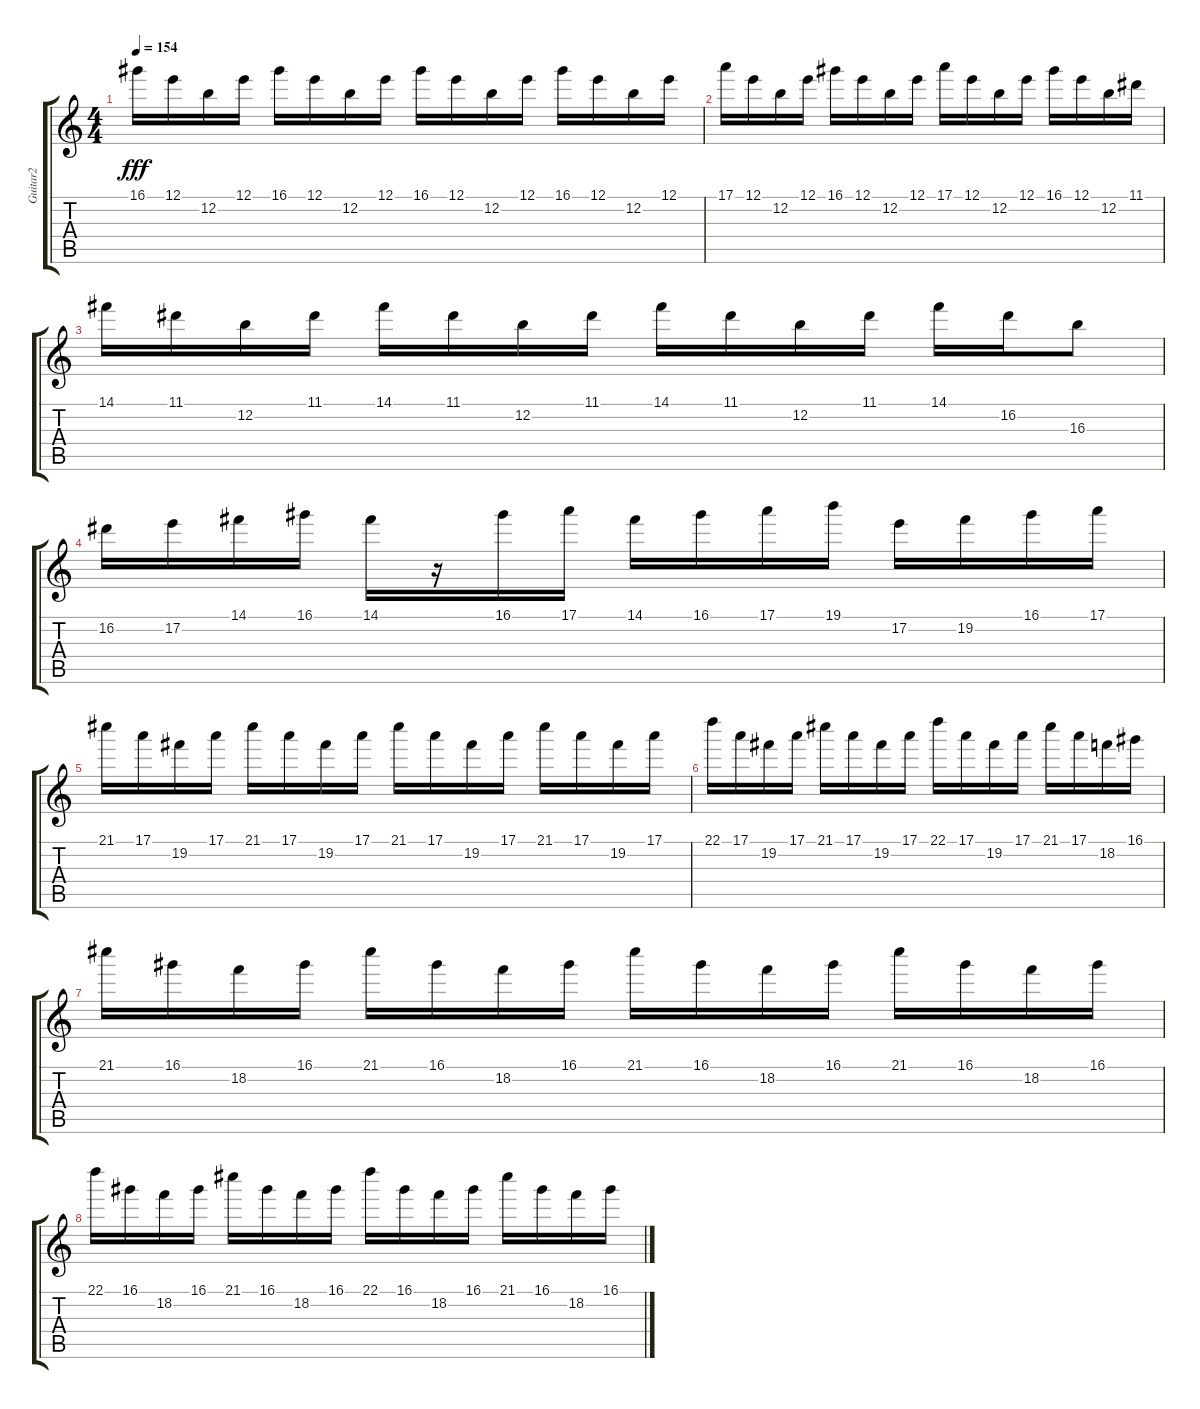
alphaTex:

\track ("Guitar2" "Guitar2") {instrument distortionguitar}
\staff {score tabs}
\tuning (E4 B3 G3 D3 A2 E2) {hide}
\ts (4 4)
\tempo 154
\clef g2
\ks c
16.1.16{dy fff} 12.1.16 12.2.16 12.1.16 16.1.16 12.1.16 12.2.16 12.1.16 16.1.16 12.1.16 12.2.16 12.1.16 16.1.16 12.1.16 12.2.16 12.1.16 |
17.1.16 12.1.16 12.2.16 12.1.16 16.1.16 12.1.16 12.2.16 12.1.16 17.1.16 12.1.16 12.2.16 12.1.16 16.1.16 12.1.16 12.2.16 11.1.16 |
14.1.16 11.1.16 12.2.16 11.1.16 14.1.16 11.1.16 12.2.16 11.1.16 14.1.16 11.1.16 12.2.16 11.1.16 14.1.16 16.2.16 16.3.8 |
16.2.16 17.2.16 14.1.16 16.1.16 14.1.16 r.16 16.1.16 17.1.16 14.1.16 16.1.16 17.1.16 19.1.16 17.2.16 19.2.16 16.1.16 17.1.16 |
21.1.16 17.1.16 19.2.16 17.1.16 21.1.16 17.1.16 19.2.16 17.1.16 21.1.16 17.1.16 19.2.16 17.1.16 21.1.16 17.1.16 19.2.16 17.1.16 |
22.1.16 17.1.16 19.2.16 17.1.16 21.1.16 17.1.16 19.2.16 17.1.16 22.1.16 17.1.16 19.2.16 17.1.16 21.1.16 17.1.16 18.2.16 16.1.16 |
21.1.16 16.1.16 18.2.16 16.1.16 21.1.16 16.1.16 18.2.16 16.1.16 21.1.16 16.1.16 18.2.16 16.1.16 21.1.16 16.1.16 18.2.16 16.1.16 |
22.1.16 16.1.16 18.2.16 16.1.16 21.1.16 16.1.16 18.2.16 16.1.16 22.1.16 16.1.16 18.2.16 16.1.16 21.1.16 16.1.16 18.2.16 16.1.16
